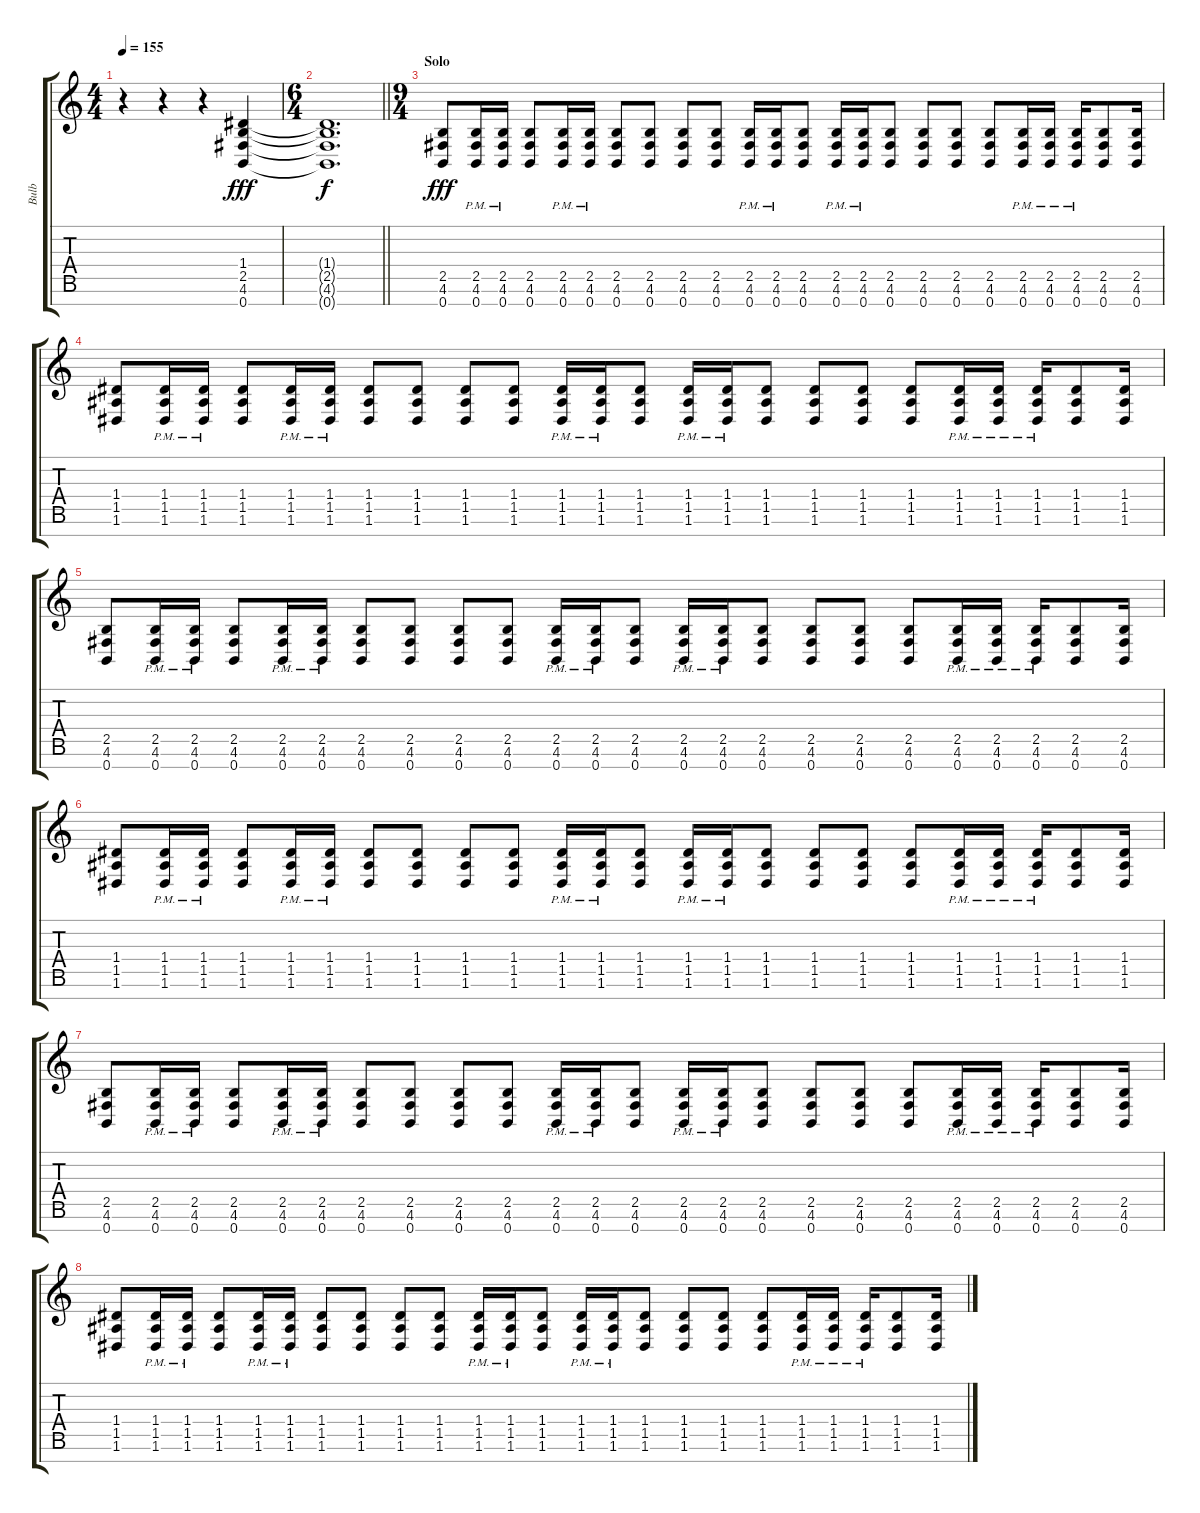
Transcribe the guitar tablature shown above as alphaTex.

\track ("Bulb" "Bulb") {instrument overdrivenguitar}
\staff {score tabs}
\tuning (E4 B3 G3 D3 A2 D2 B1) {hide}
\ts (4 4)
\tempo 155
\clef g2
\ks c
r.4{dy f} r.4 r.4 (1.4 2.5 4.6 0.7).4{dy fff} |
\ts (6 4)
\barLineRight lightlight
(1.4{t} 2.5{t} 4.6{t} 0.7{t}).1{d dy f} |
\ts (9 4)
\section ("" "Solo")
(2.5 4.6 0.7).8{dy fff} (2.5{pm} 4.6{pm} 0.7{pm}).16 (2.5{pm} 4.6{pm} 0.7{pm}).16 (2.5 4.6 0.7).8 (2.5{pm} 4.6{pm} 0.7{pm}).16 (2.5{pm} 4.6{pm} 0.7{pm}).16 (2.5 4.6 0.7).8 (2.5 4.6 0.7).8 (2.5 4.6 0.7).8 (2.5 4.6 0.7).8 (2.5{pm} 4.6{pm} 0.7{pm}).16 (2.5{pm} 4.6{pm} 0.7{pm}).16 (2.5 4.6 0.7).8 (2.5{pm} 4.6{pm} 0.7{pm}).16 (2.5{pm} 4.6{pm} 0.7{pm}).16 (2.5 4.6 0.7).8 (2.5 4.6 0.7).8 (2.5 4.6 0.7).8 (2.5 4.6 0.7).8 (2.5{pm} 4.6{pm} 0.7{pm}).16 (2.5{pm} 4.6{pm} 0.7{pm}).16 (2.5{pm} 4.6{pm} 0.7{pm}).16 (2.5 4.6 0.7).8 (2.5 4.6 0.7).16 |
(1.4 1.5 1.6).8 (1.4{pm} 1.5{pm} 1.6{pm}).16 (1.4{pm} 1.5{pm} 1.6{pm}).16 (1.4 1.5 1.6).8 (1.4{pm} 1.5{pm} 1.6{pm}).16 (1.4{pm} 1.5{pm} 1.6{pm}).16 (1.4 1.5 1.6).8 (1.4 1.5 1.6).8 (1.4 1.5 1.6).8 (1.4 1.5 1.6).8 (1.4{pm} 1.5{pm} 1.6{pm}).16 (1.4{pm} 1.5{pm} 1.6{pm}).16 (1.4 1.5 1.6).8 (1.4{pm} 1.5{pm} 1.6{pm}).16 (1.4{pm} 1.5{pm} 1.6{pm}).16 (1.4 1.5 1.6).8 (1.4 1.5 1.6).8 (1.4 1.5 1.6).8 (1.4 1.5 1.6).8 (1.4{pm} 1.5{pm} 1.6{pm}).16 (1.4{pm} 1.5{pm} 1.6{pm}).16 (1.4{pm} 1.5{pm} 1.6{pm}).16 (1.4 1.5 1.6).8 (1.4 1.5 1.6).16 |
(2.5 4.6 0.7).8 (2.5{pm} 4.6{pm} 0.7{pm}).16 (2.5{pm} 4.6{pm} 0.7{pm}).16 (2.5 4.6 0.7).8 (2.5{pm} 4.6{pm} 0.7{pm}).16 (2.5{pm} 4.6{pm} 0.7{pm}).16 (2.5 4.6 0.7).8 (2.5 4.6 0.7).8 (2.5 4.6 0.7).8 (2.5 4.6 0.7).8 (2.5{pm} 4.6{pm} 0.7{pm}).16 (2.5{pm} 4.6{pm} 0.7{pm}).16 (2.5 4.6 0.7).8 (2.5{pm} 4.6{pm} 0.7{pm}).16 (2.5{pm} 4.6{pm} 0.7{pm}).16 (2.5 4.6 0.7).8 (2.5 4.6 0.7).8 (2.5 4.6 0.7).8 (2.5 4.6 0.7).8 (2.5{pm} 4.6{pm} 0.7{pm}).16 (2.5{pm} 4.6{pm} 0.7{pm}).16 (2.5{pm} 4.6{pm} 0.7{pm}).16 (2.5 4.6 0.7).8 (2.5 4.6 0.7).16 |
(1.4 1.5 1.6).8 (1.4{pm} 1.5{pm} 1.6{pm}).16 (1.4{pm} 1.5{pm} 1.6{pm}).16 (1.4 1.5 1.6).8 (1.4{pm} 1.5{pm} 1.6{pm}).16 (1.4{pm} 1.5{pm} 1.6{pm}).16 (1.4 1.5 1.6).8 (1.4 1.5 1.6).8 (1.4 1.5 1.6).8 (1.4 1.5 1.6).8 (1.4{pm} 1.5{pm} 1.6{pm}).16 (1.4{pm} 1.5{pm} 1.6{pm}).16 (1.4 1.5 1.6).8 (1.4{pm} 1.5{pm} 1.6{pm}).16 (1.4{pm} 1.5{pm} 1.6{pm}).16 (1.4 1.5 1.6).8 (1.4 1.5 1.6).8 (1.4 1.5 1.6).8 (1.4 1.5 1.6).8 (1.4{pm} 1.5{pm} 1.6{pm}).16 (1.4{pm} 1.5{pm} 1.6{pm}).16 (1.4{pm} 1.5{pm} 1.6{pm}).16 (1.4 1.5 1.6).8 (1.4 1.5 1.6).16 |
(2.5 4.6 0.7).8 (2.5{pm} 4.6{pm} 0.7{pm}).16 (2.5{pm} 4.6{pm} 0.7{pm}).16 (2.5 4.6 0.7).8 (2.5{pm} 4.6{pm} 0.7{pm}).16 (2.5{pm} 4.6{pm} 0.7{pm}).16 (2.5 4.6 0.7).8 (2.5 4.6 0.7).8 (2.5 4.6 0.7).8 (2.5 4.6 0.7).8 (2.5{pm} 4.6{pm} 0.7{pm}).16 (2.5{pm} 4.6{pm} 0.7{pm}).16 (2.5 4.6 0.7).8 (2.5{pm} 4.6{pm} 0.7{pm}).16 (2.5{pm} 4.6{pm} 0.7{pm}).16 (2.5 4.6 0.7).8 (2.5 4.6 0.7).8 (2.5 4.6 0.7).8 (2.5 4.6 0.7).8 (2.5{pm} 4.6{pm} 0.7{pm}).16 (2.5{pm} 4.6{pm} 0.7{pm}).16 (2.5{pm} 4.6{pm} 0.7{pm}).16 (2.5 4.6 0.7).8 (2.5 4.6 0.7).16 |
(1.4 1.5 1.6).8 (1.4{pm} 1.5{pm} 1.6{pm}).16 (1.4{pm} 1.5{pm} 1.6{pm}).16 (1.4 1.5 1.6).8 (1.4{pm} 1.5{pm} 1.6{pm}).16 (1.4{pm} 1.5{pm} 1.6{pm}).16 (1.4 1.5 1.6).8 (1.4 1.5 1.6).8 (1.4 1.5 1.6).8 (1.4 1.5 1.6).8 (1.4{pm} 1.5{pm} 1.6{pm}).16 (1.4{pm} 1.5{pm} 1.6{pm}).16 (1.4 1.5 1.6).8 (1.4{pm} 1.5{pm} 1.6{pm}).16 (1.4{pm} 1.5{pm} 1.6{pm}).16 (1.4 1.5 1.6).8 (1.4 1.5 1.6).8 (1.4 1.5 1.6).8 (1.4 1.5 1.6).8 (1.4{pm} 1.5{pm} 1.6{pm}).16 (1.4{pm} 1.5{pm} 1.6{pm}).16 (1.4{pm} 1.5{pm} 1.6{pm}).16 (1.4 1.5 1.6).8 (1.4 1.5 1.6).16
